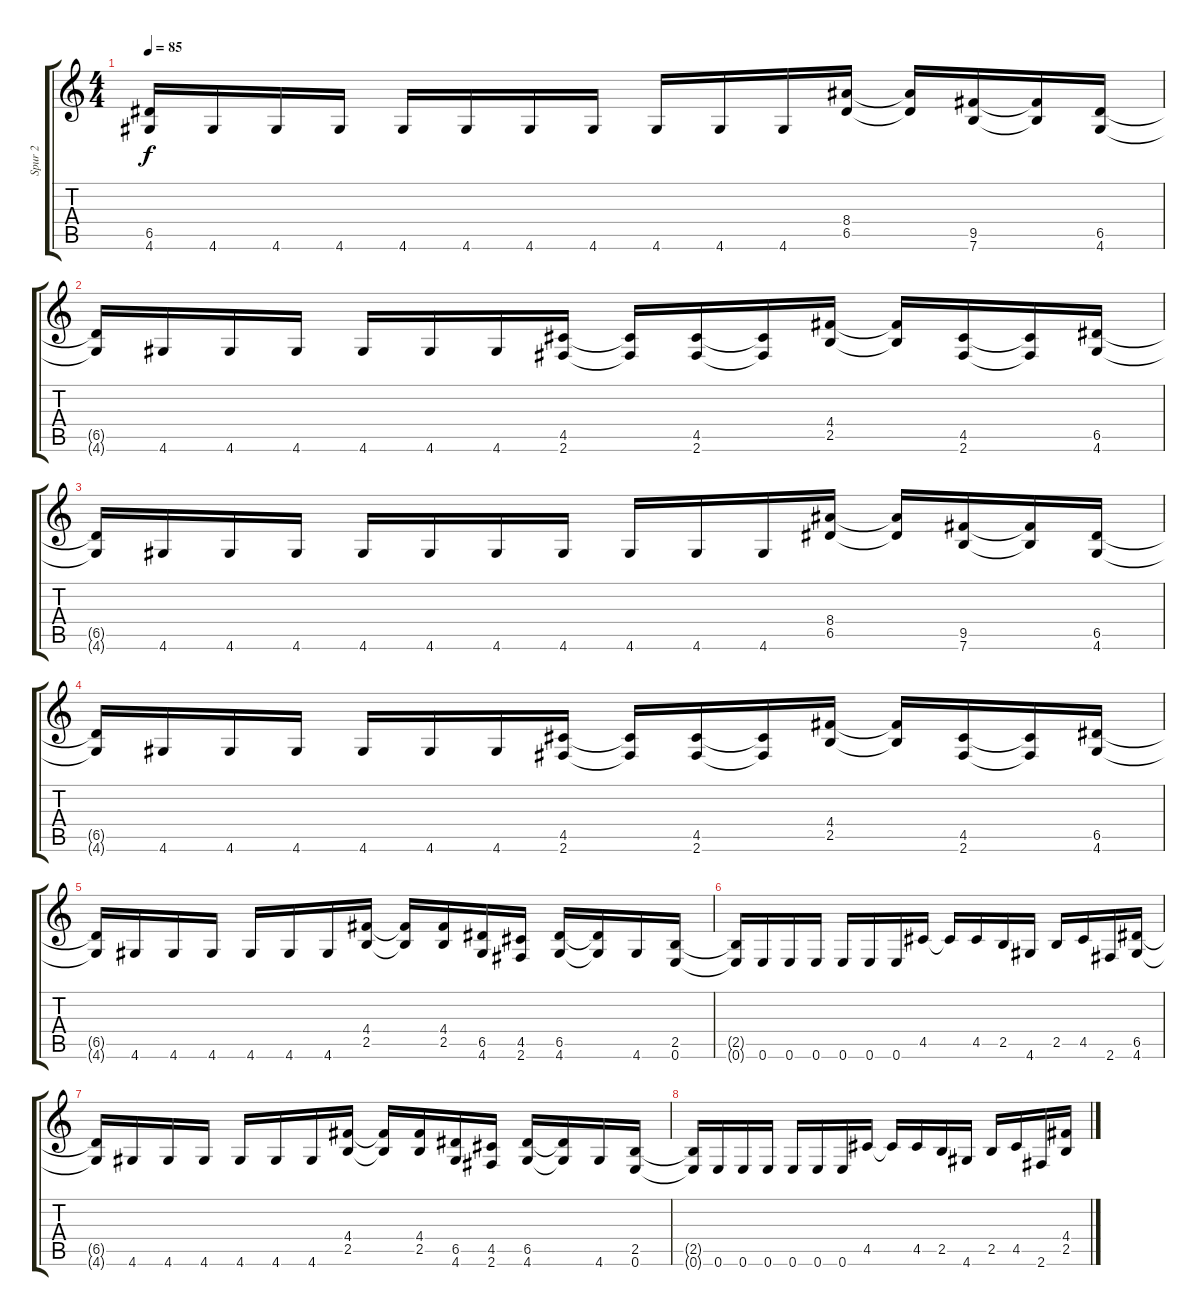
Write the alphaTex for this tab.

\track ("Spur 2" "Spur 2") {instrument distortionguitar}
\staff {score tabs}
\tuning (E4 B3 G3 D3 A2 E2) {hide}
\ts (4 4)
\tempo 85
\clef g2
\ks c
(6.5{t} 4.6{t}).16{dy f} 4.6.16 4.6.16 4.6.16 4.6.16 4.6.16 4.6.16 4.6.16 4.6.16 4.6.16 4.6.16 (8.4 6.5).16 (8.4{t} 6.5{t}).16 (9.5 7.6).16 (9.5{t} 7.6{t}).16 (6.5 4.6).16 |
(6.5{t} 4.6{t}).16 4.6.16 4.6.16 4.6.16 4.6.16 4.6.16 4.6.16 (4.5 2.6).16 (4.5{t} 2.6{t}).16 (4.5 2.6).16 (4.5{t} 2.6{t}).16 (4.4 2.5).16 (4.4{t} 2.5{t}).16 (4.5 2.6).16 (4.5{t} 2.6{t}).16 (6.5 4.6).16 |
(6.5{t} 4.6{t}).16 4.6.16 4.6.16 4.6.16 4.6.16 4.6.16 4.6.16 4.6.16 4.6.16 4.6.16 4.6.16 (8.4 6.5).16 (8.4{t} 6.5{t}).16 (9.5 7.6).16 (9.5{t} 7.6{t}).16 (6.5 4.6).16 |
(6.5{t} 4.6{t}).16 4.6.16 4.6.16 4.6.16 4.6.16 4.6.16 4.6.16 (4.5 2.6).16 (4.5{t} 2.6{t}).16 (4.5 2.6).16 (4.5{t} 2.6{t}).16 (4.4 2.5).16 (4.4{t} 2.5{t}).16 (4.5 2.6).16 (4.5{t} 2.6{t}).16 (6.5 4.6).16 |
(6.5{t} 4.6{t}).16 4.6.16 4.6.16 4.6.16 4.6.16 4.6.16 4.6.16 (4.4 2.5).16 (4.4{t} 2.5{t}).16 (4.4 2.5).16 (6.5 4.6).16 (4.5 2.6).16 (6.5 4.6).16 (6.5{t} 4.6{t}).16 4.6.16 (2.5 0.6).16 |
(2.5{t} 0.6{t}).16 0.6.16 0.6.16 0.6.16 0.6.16 0.6.16 0.6.16 4.5.16 4.5{t}.16 4.5.16 2.5.16 4.6.16 2.5.16 4.5.16 2.6.16 (6.5 4.6).16 |
(6.5{t} 4.6{t}).16 4.6.16 4.6.16 4.6.16 4.6.16 4.6.16 4.6.16 (4.4 2.5).16 (4.4{t} 2.5{t}).16 (4.4 2.5).16 (6.5 4.6).16 (4.5 2.6).16 (6.5 4.6).16 (6.5{t} 4.6{t}).16 4.6.16 (2.5 0.6).16 |
(2.5{t} 0.6{t}).16 0.6.16 0.6.16 0.6.16 0.6.16 0.6.16 0.6.16 4.5.16 4.5{t}.16 4.5.16 2.5.16 4.6.16 2.5.16 4.5.16 2.6.16 (4.4 2.5).16
